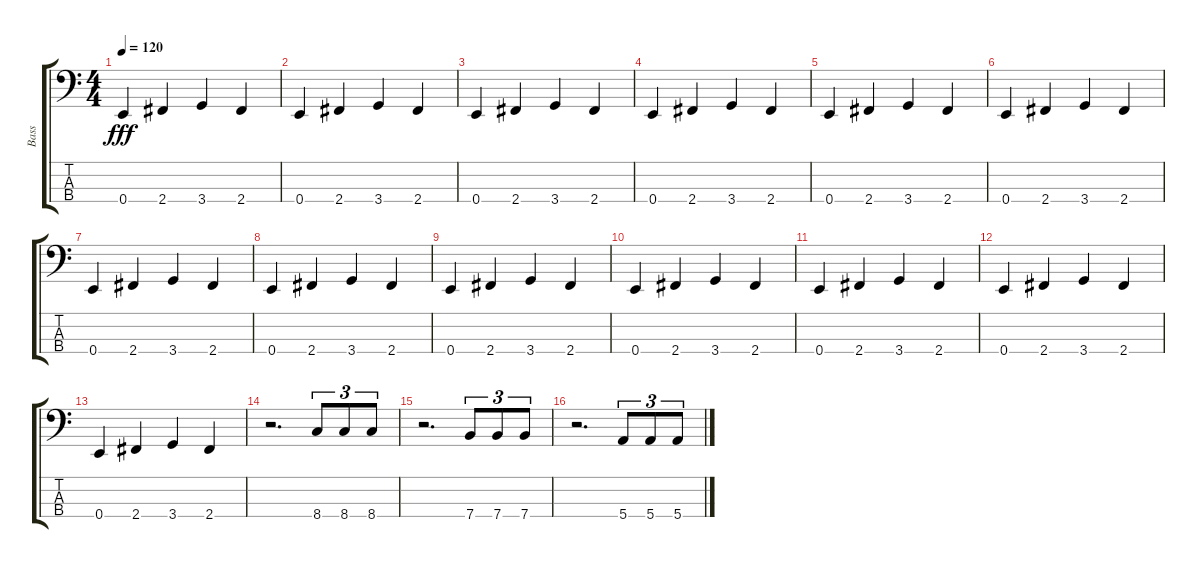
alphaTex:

\track ("Bass" "Bass") {instrument electricbasspick}
\staff {score tabs}
\tuning (G2 D2 A1 E1) {hide}
\ts (4 4)
\tempo 120
\clef f4
\ks c
0.4.4{dy fff} 2.4.4 3.4.4 2.4.4 |
0.4.4 2.4.4 3.4.4 2.4.4 |
0.4.4 2.4.4 3.4.4 2.4.4 |
0.4.4 2.4.4 3.4.4 2.4.4 |
0.4.4 2.4.4 3.4.4 2.4.4 |
0.4.4 2.4.4 3.4.4 2.4.4 |
0.4.4 2.4.4 3.4.4 2.4.4 |
0.4.4 2.4.4 3.4.4 2.4.4 |
0.4.4 2.4.4 3.4.4 2.4.4 |
0.4.4 2.4.4 3.4.4 2.4.4 |
0.4.4 2.4.4 3.4.4 2.4.4 |
0.4.4 2.4.4 3.4.4 2.4.4 |
0.4.4 2.4.4 3.4.4 2.4.4 |
r.2{d} 8.4.8{tu (3 2)} 8.4.8{tu (3 2)} 8.4.8{tu (3 2)} |
r.2{d} 7.4.8{tu (3 2)} 7.4.8{tu (3 2)} 7.4.8{tu (3 2)} |
r.2{d} 5.4.8{tu (3 2)} 5.4.8{tu (3 2)} 5.4.8{tu (3 2)}
